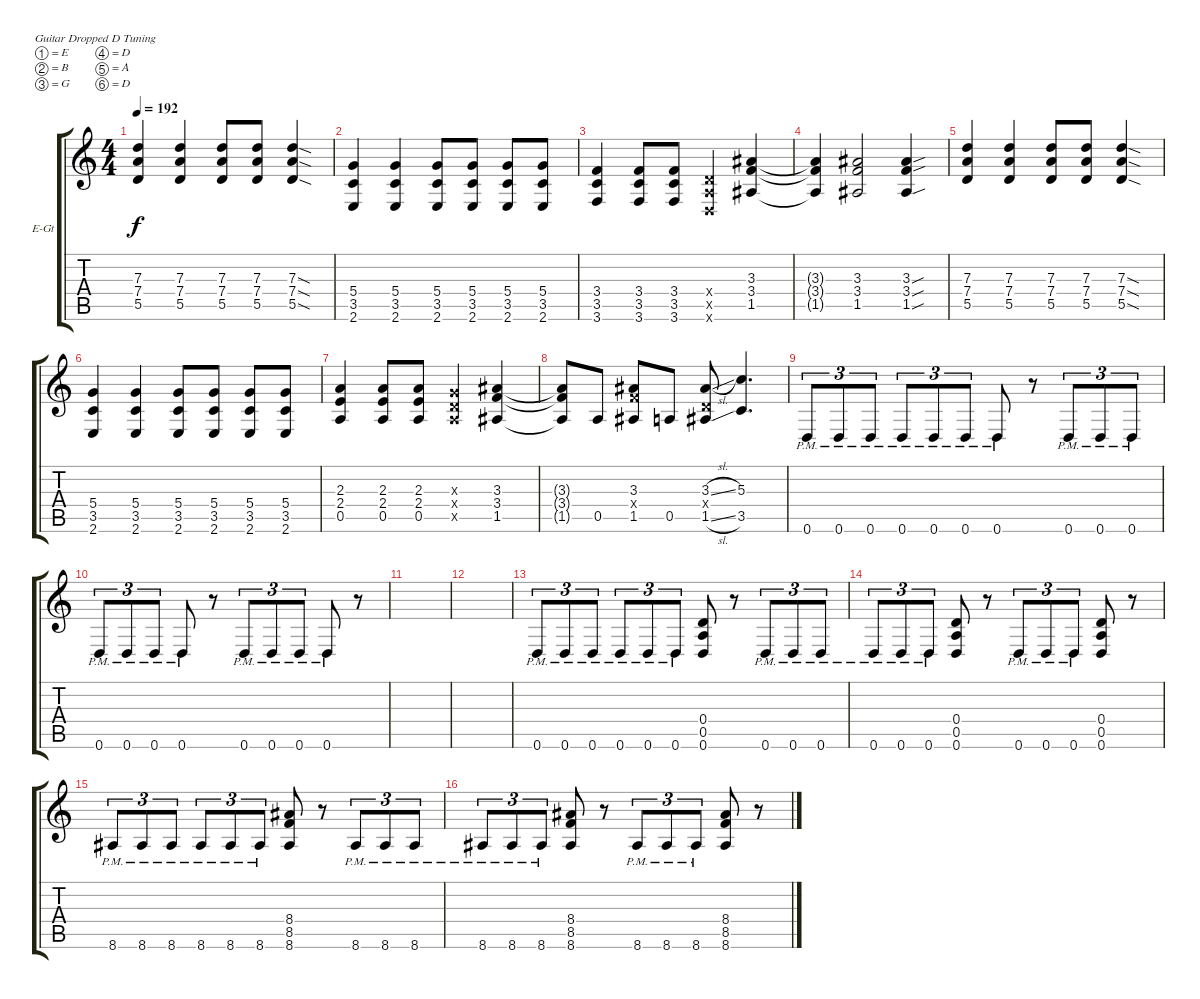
\defaultSystemsLayout 4
\bracketExtendMode groupsimilarinstruments
\firstSystemTrackNameOrientation horizontal
\otherSystemsTrackNameOrientation horizontal
\track ("Electric Guitar" "E-Gt") {instrument distortionguitar}
\staff {score tabs}
\tuning (E4 B3 G3 D3 A2 D2)
\ts (4 4)
\tempo 192
\clef g2
\ks c
(5.5 7.4 7.3).4{dy f} (7.3 7.4 5.5).4 (5.5 7.4 7.3).8 (7.3 7.4 5.5).8 (5.5{sod} 7.4{sod} 7.3{sod}).4 |
(2.6 3.5 5.4).4 (5.4 3.5 2.6).4 (2.6 3.5 5.4).8 (5.4 3.5 2.6).8 (2.6 3.5 5.4).8 (2.6 3.5 5.4).8 |
(3.4 3.5 3.6).4 (3.6 3.5 3.4).8 (3.4 3.5 3.6).8 (0.6{x} 0.5{x} 0.4{x}).4 (3.3 3.4 1.5).4 |
(3.3{t} 3.4{t} 1.5{t}).4 (1.5 3.4 3.3).2 (3.3{sou} 3.4{sou} 1.5{sou}).4 |
(5.5 7.4 7.3).4 (7.3 7.4 5.5).4 (5.5 7.4 7.3).8 (7.3 7.4 5.5).8 (5.5{sod} 7.4{sod} 7.3{sod}).4 |
(2.6 3.5 5.4).4 (5.4 3.5 2.6).4 (2.6 3.5 5.4).8 (5.4 3.5 2.6).8 (2.6 3.5 5.4).8 (2.6 3.5 5.4).8 |
(0.5 2.3 2.4).4 (2.4 2.3 0.5).8 (2.3 2.4 0.5).8 (0.5{x} 0.4{x} 0.3{x}).4 (3.3 3.4 1.5).4 |
(3.3{t} 3.4{t} 1.5{t}).8 0.5.8 (1.5 3.4{x} 3.3).8 0.5.8 (1.5{sl} 0.4{x} 3.3{sl}).8 (5.3 3.5).4{d} |
0.6{pm}.8{tu (3 2)} 0.6{pm}.8{tu (3 2)} 0.6{pm}.8{tu (3 2)} 0.6{pm}.8{tu (3 2)} 0.6{pm}.8{tu (3 2)} 0.6{pm}.8{tu (3 2)} 0.6{pm}.8 r.8 0.6{pm}.8{tu (3 2)} 0.6{pm}.8{tu (3 2)} 0.6{pm}.8{tu (3 2)} |
0.6{pm}.8{tu (3 2)} 0.6{pm}.8{tu (3 2)} 0.6{pm}.8{tu (3 2)} 0.6{pm}.8 r.8 0.6{pm}.8{tu (3 2)} 0.6{pm}.8{tu (3 2)} 0.6{pm}.8{tu (3 2)} 0.6{pm}.8 r.8 |
|
|
0.6{pm}.8{tu (3 2)} 0.6{pm}.8{tu (3 2)} 0.6{pm}.8{tu (3 2)} 0.6{pm}.8{tu (3 2)} 0.6{pm}.8{tu (3 2)} 0.6{pm}.8{tu (3 2)} (0.6 0.5 0.4).8 r.8 0.6{pm}.8{tu (3 2)} 0.6{pm}.8{tu (3 2)} 0.6{pm}.8{tu (3 2)} |
0.6{pm}.8{tu (3 2)} 0.6{pm}.8{tu (3 2)} 0.6{pm}.8{tu (3 2)} (0.6 0.4 0.5).8 r.8 0.6{pm}.8{tu (3 2)} 0.6{pm}.8{tu (3 2)} 0.6{pm}.8{tu (3 2)} (0.6 0.5 0.4).8 r.8 |
8.6{pm}.8{tu (3 2)} 8.6{pm}.8{tu (3 2)} 8.6{pm}.8{tu (3 2)} 8.6{pm}.8{tu (3 2)} 8.6{pm}.8{tu (3 2)} 8.6{pm}.8{tu (3 2)} (8.6 8.5 8.4).8 r.8 8.6{pm}.8{tu (3 2)} 8.6{pm}.8{tu (3 2)} 8.6{pm}.8{tu (3 2)} |
8.6{pm}.8{tu (3 2)} 8.6{pm}.8{tu (3 2)} 8.6{pm}.8{tu (3 2)} (8.6 8.4 8.5).8 r.8 8.6{pm}.8{tu (3 2)} 8.6{pm}.8{tu (3 2)} 8.6{pm}.8{tu (3 2)} (8.6 8.5 8.4).8 r.8
